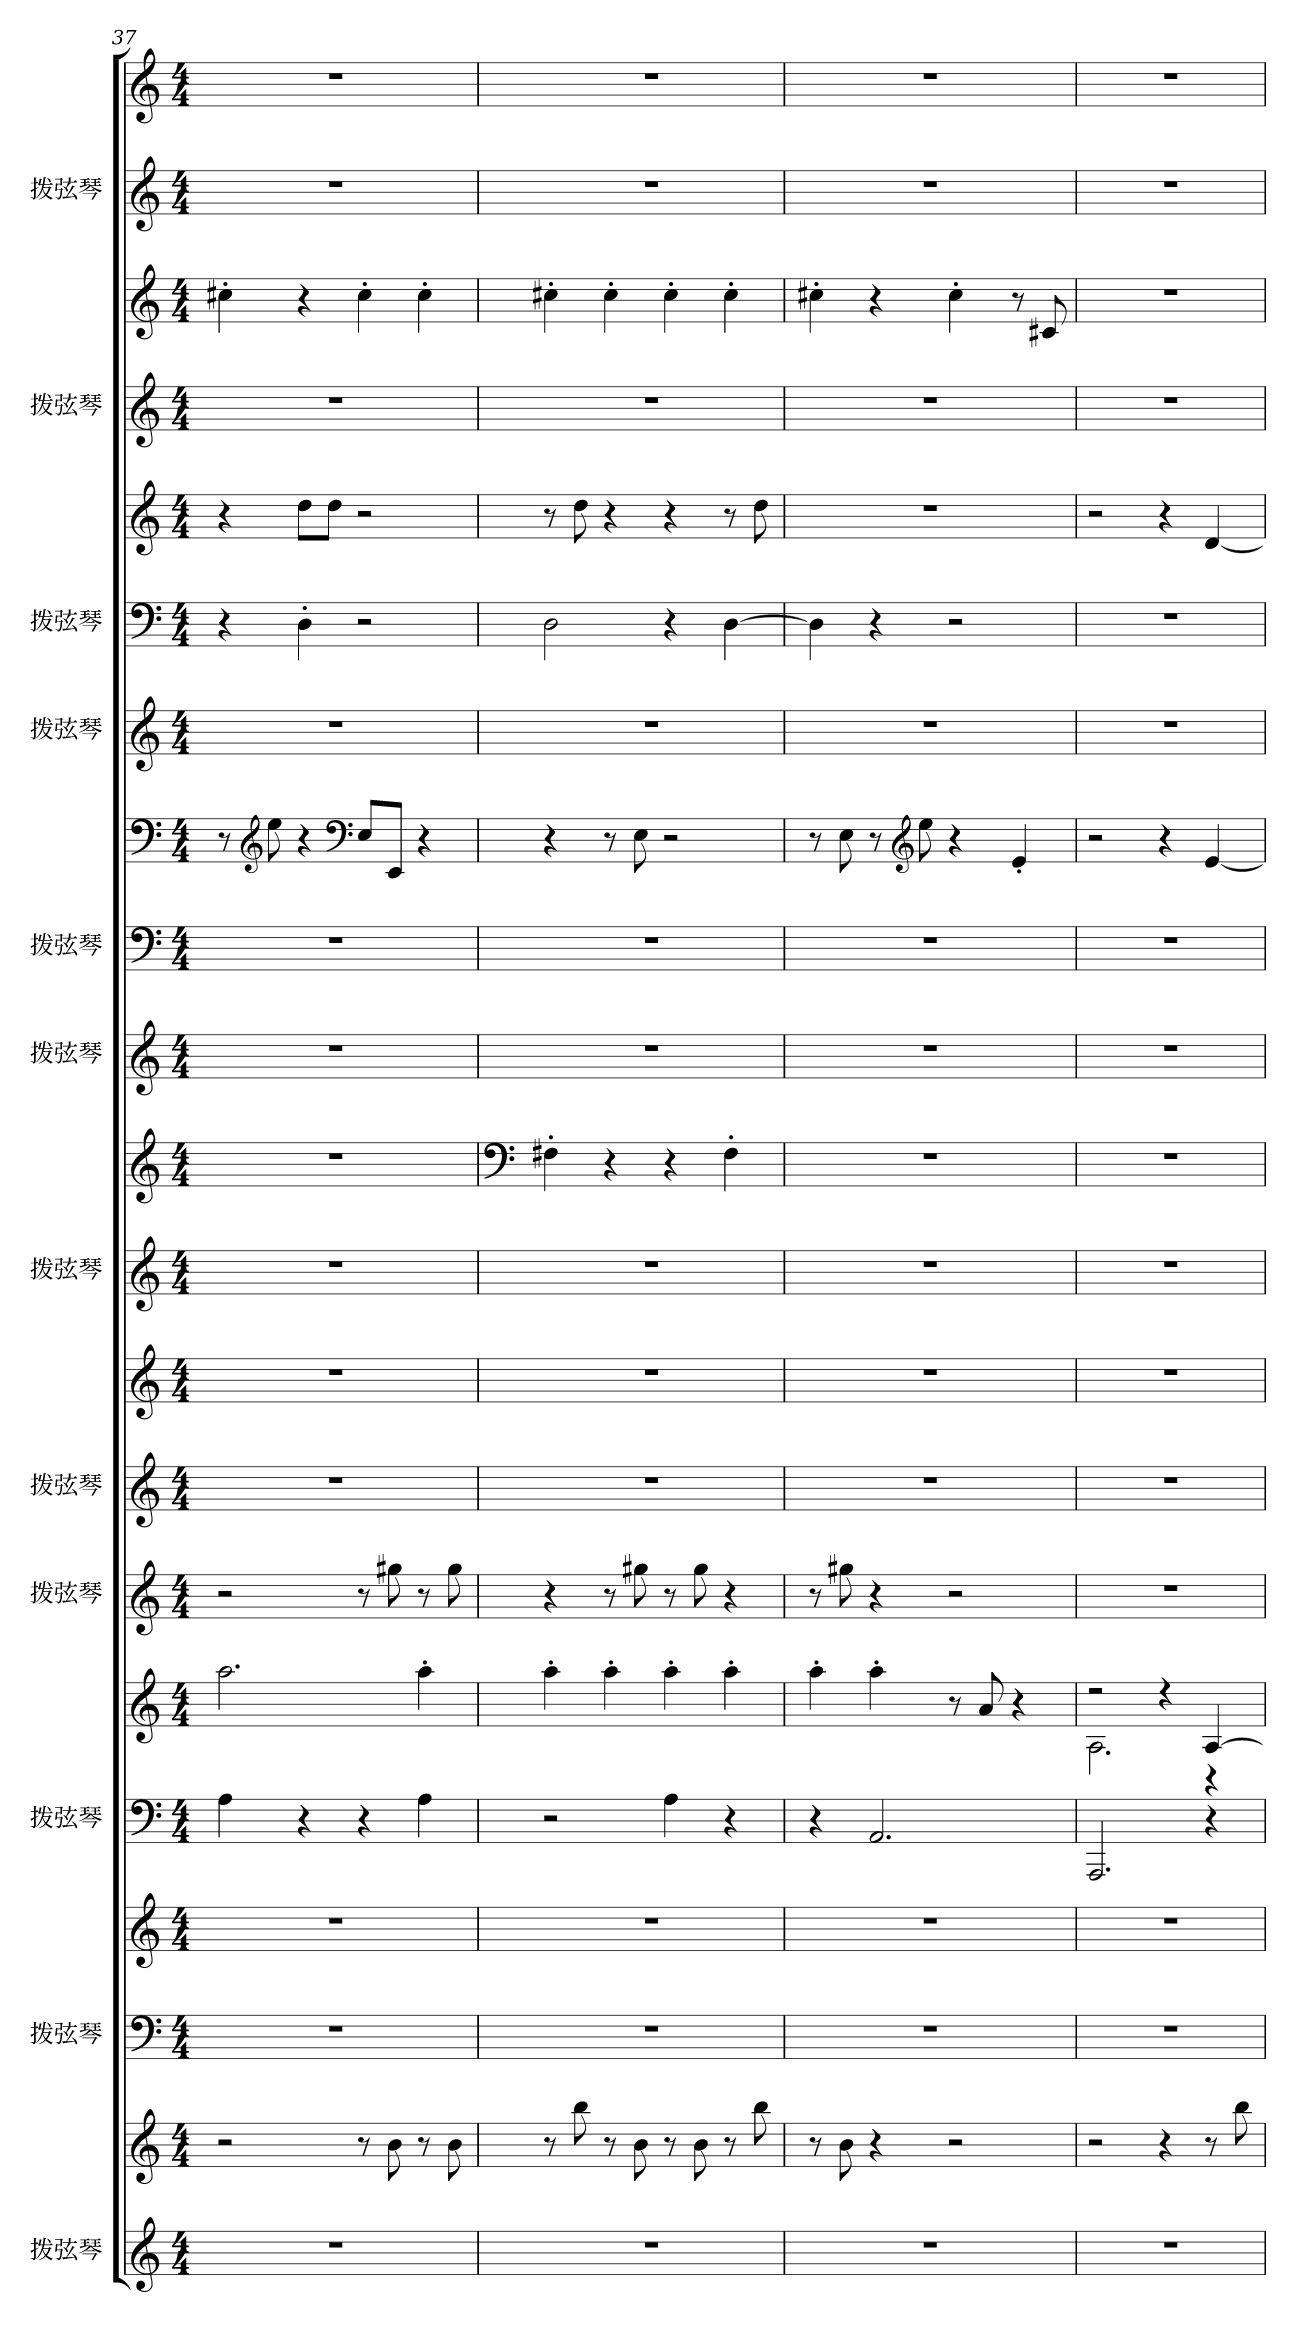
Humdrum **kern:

**kern	**kern	**kern	**kern	**kern	**kern	**kern	**kern	**kern	**kern	**kern	**kern	**kern	**kern	**kern	**kern	**kern	**kern	**kern	**kern	**kern
*part12	*part12	*part11	*part11	*part10	*part10	*part9	*part8	*part8	*part7	*part7	*part6	*part5	*part5	*part4	*part3	*part3	*part2	*part2	*part1	*part1
*staff21	*staff20	*staff19	*staff18	*staff17	*staff16	*staff15	*staff14	*staff13	*staff12	*staff11	*staff10	*staff9	*staff8	*staff7	*staff6	*staff5	*staff4	*staff3	*staff2	*staff1
*I"拨弦琴	*	*I"拨弦琴	*	*I"拨弦琴	*	*I"拨弦琴	*I"拨弦琴	*	*I"拨弦琴	*	*I"拨弦琴	*I"拨弦琴	*	*I"拨弦琴	*I"拨弦琴	*	*I"拨弦琴	*	*I"拨弦琴	*
*clefG2	*clefG2	*clefF4	*clefG2	*clefF4	*clefG2	*clefG2	*clefG2	*clefG2	*clefG2	*clefG2	*clefG2	*clefF4	*clefF4	*clefG2	*clefF4	*clefG2	*clefG2	*clefG2	*clefG2	*clefG2
*k[]	*k[]	*k[]	*k[]	*k[]	*k[]	*k[]	*k[]	*k[]	*k[]	*k[]	*k[]	*k[]	*k[]	*k[]	*k[]	*k[]	*k[]	*k[]	*k[]	*k[]
*M4/4	*M4/4	*M4/4	*M4/4	*M4/4	*M4/4	*M4/4	*M4/4	*M4/4	*M4/4	*M4/4	*M4/4	*M4/4	*M4/4	*M4/4	*M4/4	*M4/4	*M4/4	*M4/4	*M4/4	*M4/4
=37	=37	=37	=37	=37	=37	=37	=37	=37	=37	=37	=37	=37	=37	=37	=37	=37	=37	=37	=37	=37
1r	2r	1r	1r	4A\	2.aa\	2r	1r	1r	1r	1r	1r	1r	8r	1r	4r	4r	1r	4cc#X'\	1r	1r
*	*	*	*	*	*	*	*	*	*	*	*	*	*clefG2	*	*	*	*	*	*	*
.	.	.	.	.	.	.	.	.	.	.	.	.	8ee\	.	.	.	.	.	.	.
.	.	.	.	4r	.	.	.	.	.	.	.	.	4r	.	4D'\	8dd\L	.	4r	.	.
.	.	.	.	.	.	.	.	.	.	.	.	.	.	.	.	8dd\J	.	.	.	.
*	*	*	*	*	*	*	*	*	*	*	*	*	*clefF4	*	*	*	*	*	*	*
.	8r	.	.	4r	.	8r	.	.	.	.	.	.	8E/L	.	2r	2r	.	4cc#'\	.	.
.	8b\	.	.	.	.	8gg#X\	.	.	.	.	.	.	8EE/J	.	.	.	.	.	.	.
.	8r	.	.	4A\	4aa'\	8r	.	.	.	.	.	.	4r	.	.	.	.	4cc#'\	.	.
.	8b\	.	.	.	.	8gg#\	.	.	.	.	.	.	.	.	.	.	.	.	.	.
=38	=38	=38	=38	=38	=38	=38	=38	=38	=38	=38	=38	=38	=38	=38	=38	=38	=38	=38	=38	=38
*	*	*	*	*	*	*	*	*	*	*clefF4	*	*	*	*	*	*	*	*	*	*
1r	8r	1r	1r	2r	4aa'\	4r	1r	1r	1r	4F#X'\	1r	1r	4r	1r	2D\	8r	1r	4cc#X'\	1r	1r
.	8bb\	.	.	.	.	.	.	.	.	.	.	.	.	.	.	8dd\	.	.	.	.
.	8r	.	.	.	4aa'\	8r	.	.	.	4r	.	.	8r	.	.	4r	.	4cc#'\	.	.
.	8b\	.	.	.	.	8gg#X\	.	.	.	.	.	.	8E\	.	.	.	.	.	.	.
.	8r	.	.	4A\	4aa'\	8r	.	.	.	4r	.	.	2r	.	4r	4r	.	4cc#'\	.	.
.	8b\	.	.	.	.	8gg#\	.	.	.	.	.	.	.	.	.	.	.	.	.	.
.	8r	.	.	4r	4aa'\	4r	.	.	.	4F#'\	.	.	.	.	[4D\	8r	.	4cc#'\	.	.
.	8bb\	.	.	.	.	.	.	.	.	.	.	.	.	.	.	8dd\	.	.	.	.
!!LO:PB:g=z
=39	=39	=39	=39	=39	=39	=39	=39	=39	=39	=39	=39	=39	=39	=39	=39	=39	=39	=39	=39	=39
1r	8r	1r	1r	4r	4aa'\	8r	1r	1r	1r	1r	1r	1r	8r	1r	4D\]	1r	1r	4cc#X'\	1r	1r
.	8b\	.	.	.	.	8gg#X\	.	.	.	.	.	.	8E\	.	.	.	.	.	.	.
.	4r	.	.	2.AA/	4aa'\	4r	.	.	.	.	.	.	8r	.	4r	.	.	4r	.	.
*	*	*	*	*	*	*	*	*	*	*	*	*	*clefG2	*	*	*	*	*	*	*
.	.	.	.	.	.	.	.	.	.	.	.	.	8ee\	.	.	.	.	.	.	.
.	2r	.	.	.	8r	2r	.	.	.	.	.	.	4r	.	2r	.	.	4cc#'\	.	.
.	.	.	.	.	8a/	.	.	.	.	.	.	.	.	.	.	.	.	.	.	.
.	.	.	.	.	4r	.	.	.	.	.	.	.	4e'/	.	.	.	.	8r	.	.
.	.	.	.	.	.	.	.	.	.	.	.	.	.	.	.	.	.	8c#X/	.	.
=40	=40	=40	=40	=40	=40	=40	=40	=40	=40	=40	=40	=40	=40	=40	=40	=40	=40	=40	=40	=40
*	*	*	*	*	*^	*	*	*	*	*	*	*	*	*	*	*	*	*	*	*
1r	2r	1r	1r	2.AAA/	2r	2.A\	1r	1r	1r	1r	1r	1r	1r	2r	1r	1r	2r	1r	1r	1r	1r
.	4r	.	.	.	4r	.	.	.	.	.	.	.	.	4r	.	.	4r	.	.	.	.
.	8r	.	.	4r	[4A/	4r	.	.	.	.	.	.	.	[4e/	.	.	[4d/	.	.	.	.
.	8bb\	.	.	.	.	.	.	.	.	.	.	.	.	.	.	.	.	.	.	.	.
*	*	*	*	*	*v	*v	*	*	*	*	*	*	*	*	*	*	*	*	*	*	*
=	=	=	=	=	=	=	=	=	=	=	=	=	=	=	=	=	=	=	=	=
*-	*-	*-	*-	*-	*-	*-	*-	*-	*-	*-	*-	*-	*-	*-	*-	*-	*-	*-	*-	*-
